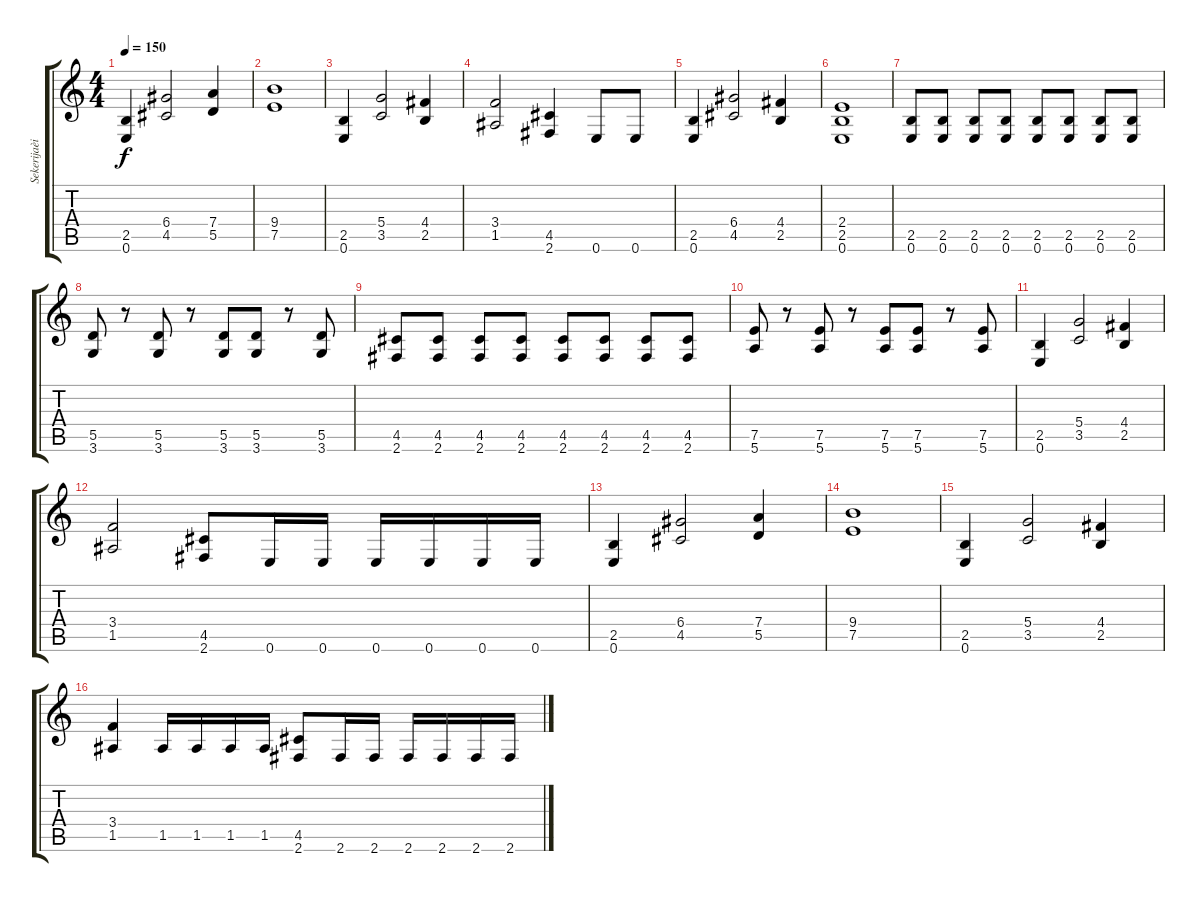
\track ("Sekerijaèina" "Sekerijaèi") {instrument distortionguitar}
\staff {score tabs}
\tuning (E4 B3 G3 D3 A2 E2) {hide}
\ts (4 4)
\tempo 150
\clef g2
\ks c
(2.5 0.6).4{dy f} (6.4 4.5).2 (7.4 5.5).4 |
(9.4 7.5).1 |
(2.5 0.6).4 (5.4 3.5).2 (4.4 2.5).4 |
(3.4 1.5).2 (4.5 2.6).4 0.6.8 0.6.8 |
(2.5 0.6).4 (6.4 4.5).2 (4.4 2.5).4 |
(2.4 2.5 0.6).1 |
(2.5 0.6).8 (2.5 0.6).8 (2.5 0.6).8 (2.5 0.6).8 (2.5 0.6).8 (2.5 0.6).8 (2.5 0.6).8 (2.5 0.6).8 |
(5.5 3.6).8 r.8 (5.5 3.6).8 r.8 (5.5 3.6).8 (5.5 3.6).8 r.8 (5.5 3.6).8 |
(4.5 2.6).8 (4.5 2.6).8 (4.5 2.6).8 (4.5 2.6).8 (4.5 2.6).8 (4.5 2.6).8 (4.5 2.6).8 (4.5 2.6).8 |
(7.5 5.6).8 r.8 (7.5 5.6).8 r.8 (7.5 5.6).8 (7.5 5.6).8 r.8 (7.5 5.6).8 |
(2.5 0.6).4 (5.4 3.5).2 (4.4 2.5).4 |
(3.4 1.5).2 (4.5 2.6).8 0.6.16 0.6.16 0.6.16 0.6.16 0.6.16 0.6.16 |
(2.5 0.6).4 (6.4 4.5).2 (7.4 5.5).4 |
(9.4 7.5).1 |
(2.5 0.6).4 (5.4 3.5).2 (4.4 2.5).4 |
(3.4 1.5).4 1.5.16 1.5.16 1.5.16 1.5.16 (4.5 2.6).8 2.6.16 2.6.16 2.6.16 2.6.16 2.6.16 2.6.16
